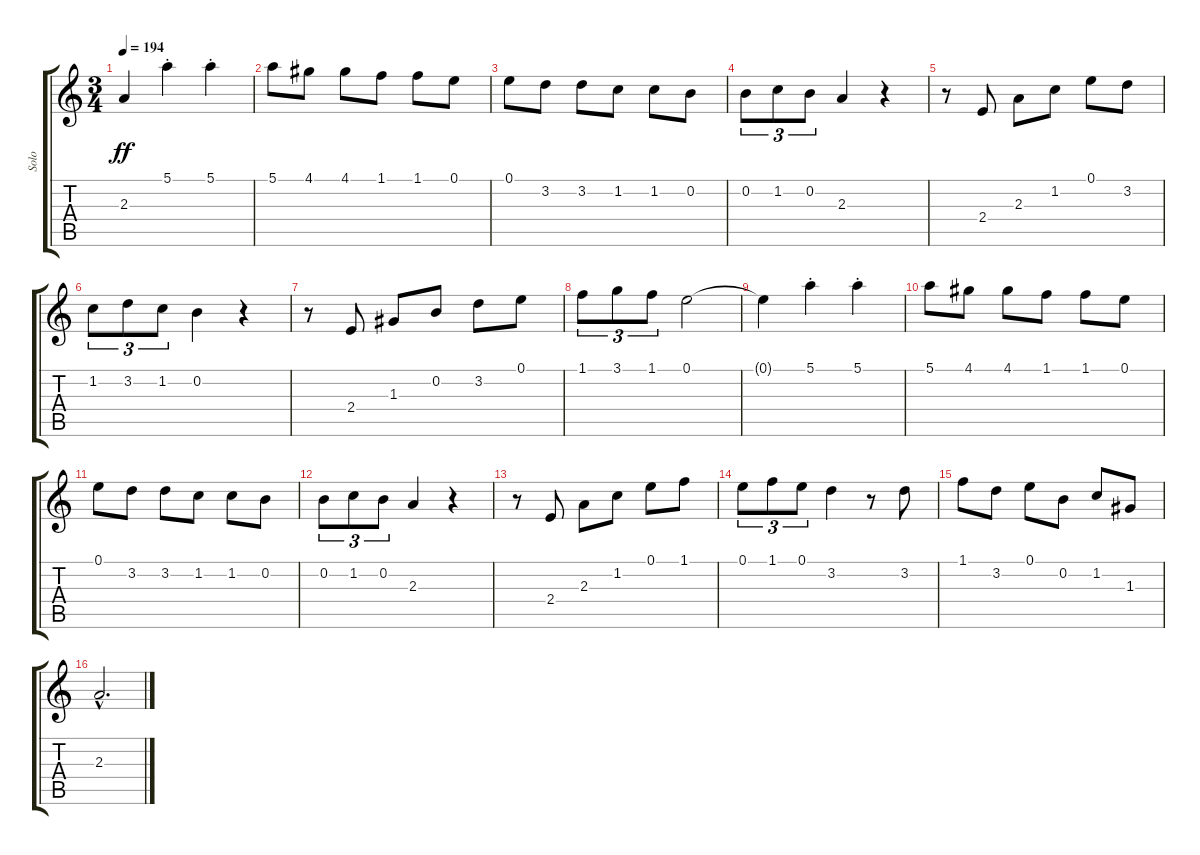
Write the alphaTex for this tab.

\track ("Solo" "Solo") {instrument acousticguitarsteel}
\staff {score tabs}
\tuning (E4 B3 G3 D3 A2 E2) {hide}
\ts (3 4)
\tempo 194
\clef g2
\ks aminor
2.3{t}.4{dy ff} 5.1{st}.4 5.1{st}.4 |
5.1.8 4.1.8 4.1.8 1.1.8 1.1.8 0.1.8 |
0.1.8 3.2.8 3.2.8 1.2.8 1.2.8 0.2.8 |
0.2.8{tu (3 2)} 1.2.8{tu (3 2)} 0.2.8{tu (3 2)} 2.3.4 r.4 |
r.8 2.4.8 2.3.8 1.2.8 0.1.8 3.2.8 |
1.2.8{tu (3 2)} 3.2.8{tu (3 2)} 1.2.8{tu (3 2)} 0.2.4 r.4 |
r.8 2.4.8 1.3.8 0.2.8 3.2.8 0.1.8 |
1.1.8{tu (3 2)} 3.1.8{tu (3 2)} 1.1.8{tu (3 2)} 0.1.2 |
0.1{t}.4 5.1{st}.4 5.1{st}.4 |
5.1.8 4.1.8 4.1.8 1.1.8 1.1.8 0.1.8 |
0.1.8 3.2.8 3.2.8 1.2.8 1.2.8 0.2.8 |
0.2.8{tu (3 2)} 1.2.8{tu (3 2)} 0.2.8{tu (3 2)} 2.3.4 r.4 |
r.8 2.4.8 2.3.8 1.2.8 0.1.8 1.1.8 |
0.1.8{tu (3 2)} 1.1.8{tu (3 2)} 0.1.8{tu (3 2)} 3.2.4 r.8 3.2.8 |
1.1.8 3.2.8 0.1.8 0.2.8 1.2.8 1.3.8 |
2.3{hac}.2{d}
